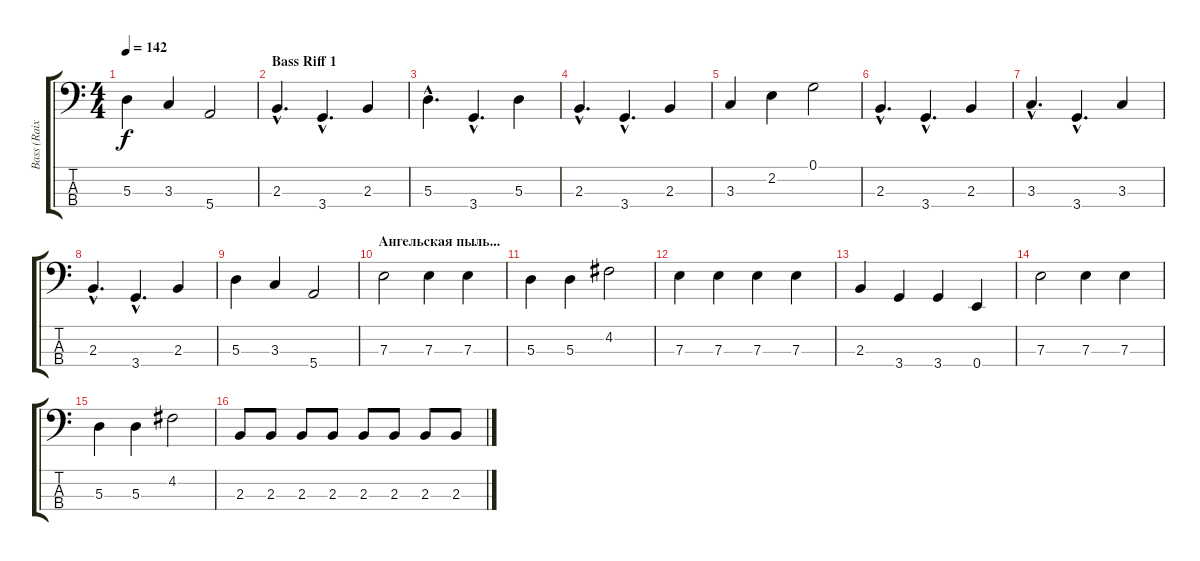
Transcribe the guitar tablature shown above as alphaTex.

\track ("Bass (Raixx)" "Bass (Raix") {instrument electricbassfinger}
\staff {score tabs}
\tuning (G2 D2 A1 E1) {hide}
\ts (4 4)
\tempo 142
\clef f4
\ks c
5.3.4{dy f} 3.3.4 5.4.2 |
\section ("" "Bass Riff 1")
2.3{hac}.4{d} 3.4{hac}.4{d} 2.3.4 |
5.3{hac}.4{d} 3.4{hac}.4{d} 5.3.4 |
2.3{hac}.4{d} 3.4{hac}.4{d} 2.3.4 |
3.3.4 2.2.4 0.1.2 |
2.3{hac}.4{d} 3.4{hac}.4{d} 2.3.4 |
3.3{hac}.4{d} 3.4{hac}.4{d} 3.3.4 |
2.3{hac}.4{d} 3.4{hac}.4{d} 2.3.4 |
5.3.4 3.3.4 5.4.2 |
\section ("" "Ангельская пыль...")
7.3.2 7.3.4 7.3.4 |
5.3.4 5.3.4 4.2.2 |
7.3.4 7.3.4 7.3.4 7.3.4 |
2.3.4 3.4.4 3.4.4 0.4.4 |
7.3.2 7.3.4 7.3.4 |
5.3.4 5.3.4 4.2.2 |
2.3.8 2.3.8 2.3.8 2.3.8 2.3.8 2.3.8 2.3.8 2.3.8
